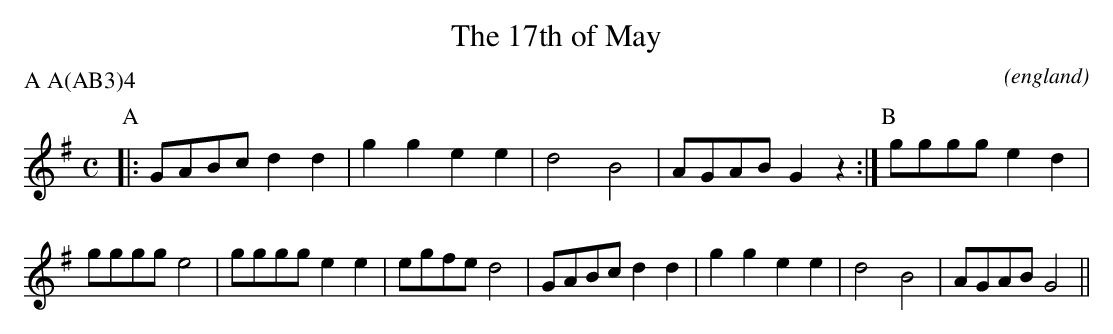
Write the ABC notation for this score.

X:1
T:The 17th of May
O:england
M:C
C:
P:A A(AB3)4
K:G
P:A
|:\
GABc d2 d2 | g2 g2 e2 e2 | d4    B4    | AGAB G2 z2 :|\
P:B
gggg e2 d2 | gggg  e4    | gggg  e2 e2 | egfe d4    |\
GABc d2 d2 | g2 g2 e2 e2 | d4    B4    | AGAB G4    ||
